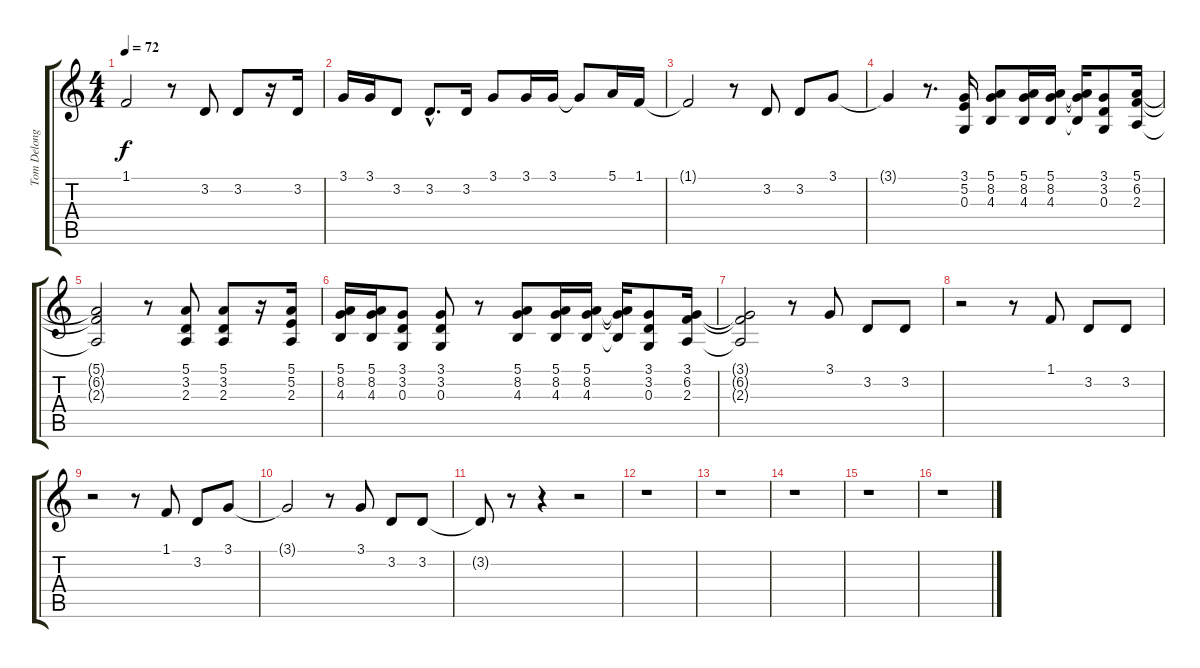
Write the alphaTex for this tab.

\track ("Tom Delong (Lyrics)" "Tom Delong") {instrument electricgrandpiano}
\staff {score tabs}
\tuning (E4 B3 G3 D3 A2 E2) {hide}
\ts (4 4)
\tempo 72
\clef g2
\ks c
1.1{t}.2{dy f} r.8 3.2.8 3.2.8 r.16 3.2.16 |
3.1.16 3.1.16 3.2.8 3.2{hac}.8{d} 3.2.16 3.1.8 3.1.16 3.1.16 3.1{t}.8 5.1.16 1.1.16 |
1.1{t}.2 r.8 3.2.8 3.2.8 3.1.8 |
3.1{t}.4 r.8{d} (3.1 5.2 0.3).16 (5.1 8.2 4.3).8 (5.1 8.2 4.3).16 (5.1 8.2 4.3).16 (5.1{t} 8.2{t} 4.3{t}).16 (3.1 3.2 0.3).8 (5.1 6.2 2.3).16 |
(5.1{t} 6.2{t} 2.3{t}).2 r.8 (5.1 3.2 2.3).8 (5.1 3.2 2.3).8 r.16 (5.1 5.2 2.3).16 |
(5.1 8.2 4.3).16 (5.1 8.2 4.3).16 (3.1 3.2 0.3).8 (3.1 3.2 0.3).8 r.8 (5.1 8.2 4.3).8 (5.1 8.2 4.3).16 (5.1 8.2 4.3).16 (5.1{t} 8.2{t} 4.3{t}).16 (3.1 3.2 0.3).8 (3.1 6.2 2.3).16 |
(3.1{t} 6.2{t} 2.3{t}).2 r.8 3.1.8 3.2.8 3.2.8 |
r.2 r.8 1.1.8 3.2.8 3.2.8 |
r.2 r.8 1.1.8 3.2.8 3.1.8 |
3.1{t}.2 r.8 3.1.8 3.2.8 3.2.8 |
3.2{t}.8 r.8 r.4 r.2 |
r.1 |
r.1 |
r.1 |
r.1 |
r.1
